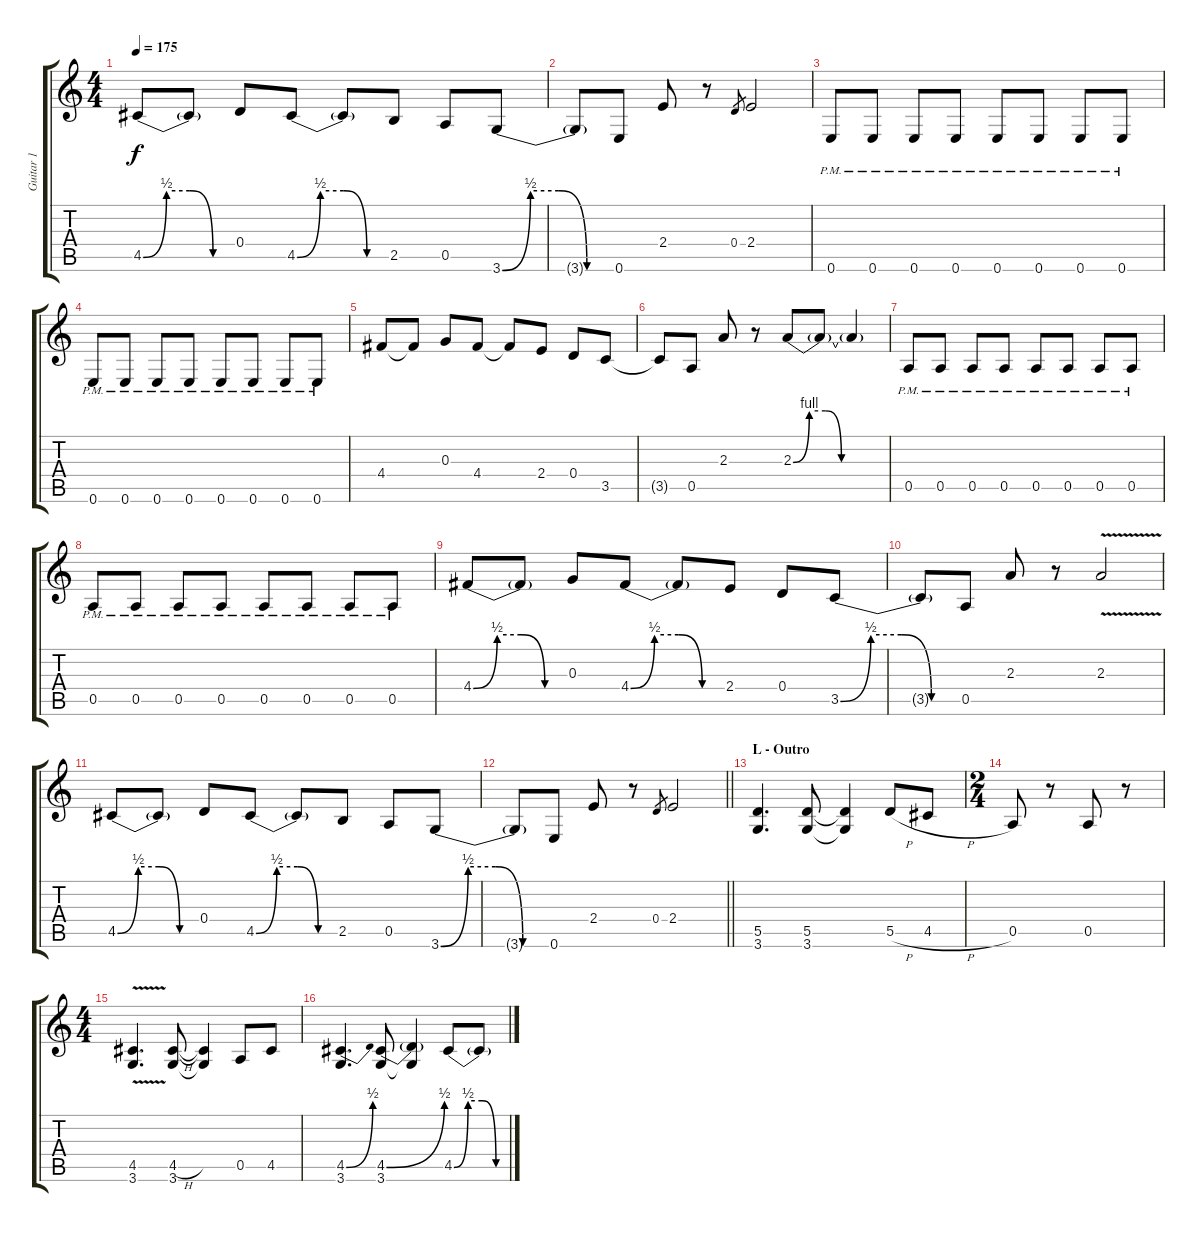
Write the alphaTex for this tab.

\track ("Guitar 1" "Guitar 1") {instrument electricguitarclean}
\staff {score tabs}
\tuning (E4 B3 G3 D3 A2 E2) {hide}
\ts (4 4)
\tempo 175
\clef g2
\ks c
4.5{be (custom 0 0 15 2 30 2 45 0 60 0)}.8{dy f} 4.5{t}.8 0.4.8 4.5{be (custom 0 0 15 2 30 2 45 0 60 0)}.8 4.5{t}.8 2.5.8 0.5.8 3.6{be (custom 0 0 15 2 30 2 45 0 60 0)}.8 |
3.6{t}.8 0.6.8 2.4.8 r.8 0.4.8{gr} 2.4.2 |
0.6{pm}.8 0.6{pm}.8 0.6{pm}.8 0.6{pm}.8 0.6{pm}.8 0.6{pm}.8 0.6{pm}.8 0.6{pm}.8 |
0.6{pm}.8 0.6{pm}.8 0.6{pm}.8 0.6{pm}.8 0.6{pm}.8 0.6{pm}.8 0.6{pm}.8 0.6{pm}.8 |
4.4.8 4.4{t}.8 0.3.8 4.4.8 4.4{t}.8 2.4.8 0.4.8 3.5.8 |
3.5{t}.8 0.5.8 2.3.8 r.8 2.3{be (custom 0 0 10 4 20 4 30 0 60 0)}.8 2.3{t}.8 2.3{t}.4 |
0.5{pm}.8 0.5{pm}.8 0.5{pm}.8 0.5{pm}.8 0.5{pm}.8 0.5{pm}.8 0.5{pm}.8 0.5{pm}.8 |
0.5{pm}.8 0.5{pm}.8 0.5{pm}.8 0.5{pm}.8 0.5{pm}.8 0.5{pm}.8 0.5{pm}.8 0.5{pm}.8 |
4.4{be (custom 0 0 15 2 30 2 45 0 60 0)}.8 4.4{t}.8 0.3.8 4.4{be (custom 0 0 15 2 30 2 45 0 60 0)}.8 4.4{t}.8 2.4.8 0.4.8 3.5{be (custom 0 0 15 2 30 2 45 0 60 0)}.8 |
3.5{t}.8 0.5.8 2.3.8 r.8 2.3{v}.2 |
4.5{be (custom 0 0 15 2 30 2 45 0 60 0)}.8 4.5{t}.8 0.4.8 4.5{be (custom 0 0 15 2 30 2 45 0 60 0)}.8 4.5{t}.8 2.5.8 0.5.8 3.6{be (custom 0 0 15 2 30 2 45 0 60 0)}.8 |
\barLineRight lightlight
3.6{t}.8 0.6.8 2.4.8 r.8 0.4.8{gr} 2.4.2 |
\section ("" "L - Outro")
(5.5 3.6).4{d} (5.5 3.6).8 (5.5{t} 3.6{t}).4 5.5{h}.8 4.5{h}.8 |
\ts (2 4)
0.5.8 r.8 0.5.8 r.8 |
\ts (4 4)
(4.5{v} 3.6{v}).4{d} (4.5{h} 3.6).8 (4.5{t} 3.6{t}).4 0.5.8 4.5.8 |
(4.5{be (bend 0 0 60 2)} 3.6).4{d} (4.5{be (bend 0 0 60 2)} 3.6).8 (4.5{t} 3.6{t}).4 4.5{be (custom 0 0 15 2 30 2 45 0 60 0)}.8 4.5{t}.8
